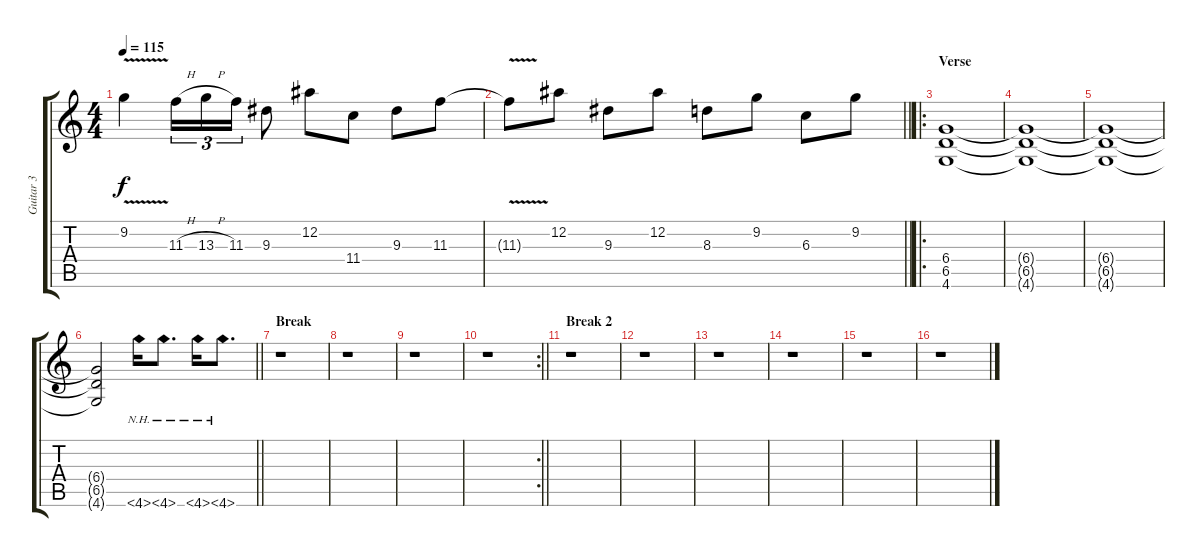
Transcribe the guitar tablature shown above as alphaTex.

\track ("Guitar 3" "Guitar 3") {instrument distortionguitar}
\staff {score tabs}
\tuning (Eb4 Bb3 Gb3 Db3 Ab2 Eb2) {hide}
\ts (4 4)
\tempo 115
\clef g2
\ks c
9.2{v t}.4{dy f} 11.3{h}.16{tu (3 2)} 13.3{h}.16{tu (3 2)} 11.3.16{tu (3 2)} 9.3.8 12.2.8 11.4.8 9.3.8 11.3.8 |
\barLineRight lightlight
11.3{v t}.8 12.2.8 9.3.8 12.2.8 8.3.8 9.2.8 6.3.8 9.2.8 |
\ro
\section ("" "Verse")
(6.4 6.5 4.6).1 |
(6.4{t} 6.5{t} 4.6{t}).1 |
(6.4{t} 6.5{t} 4.6{t}).1 |
\barLineRight lightlight
(6.4{t} 6.5{t} 4.6{t}).2 4.6{nh}.16 4.6{nh}.8{d} 4.6{nh}.16 4.6{nh}.8{d} |
\section ("" "Break")
r.1 |
r.1 |
r.1 |
\rc 2
\barLineRight lightlight
r.1 |
\section ("" "Break 2")
r.1 |
r.1 |
r.1 |
r.1 |
r.1 |
r.1
